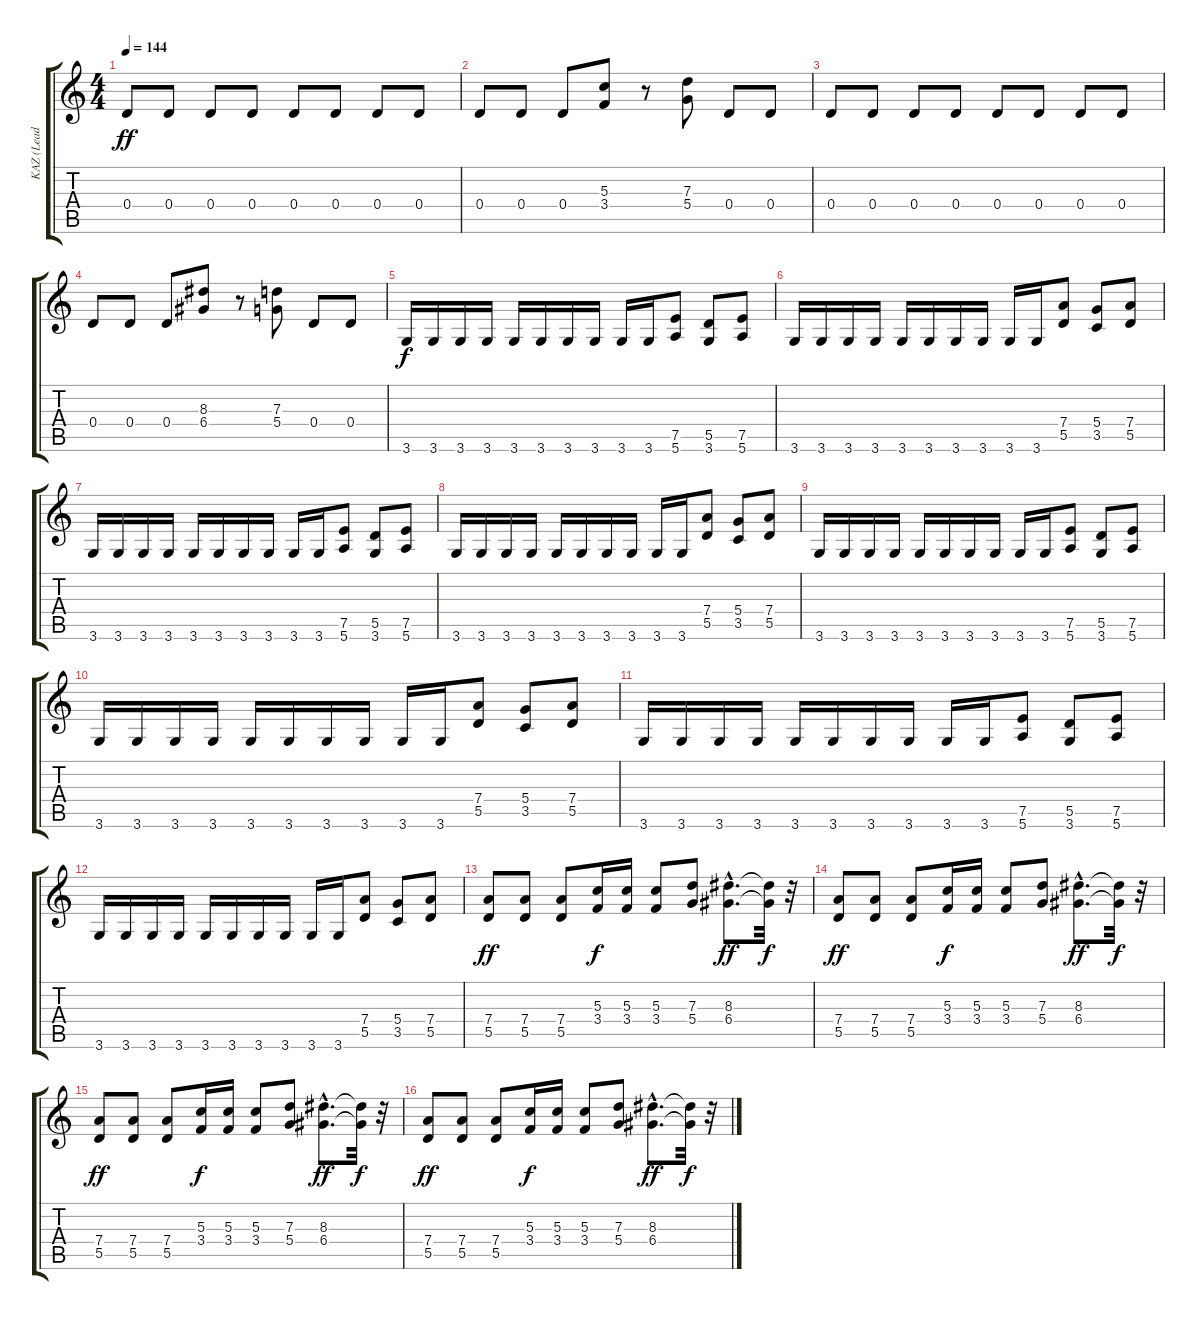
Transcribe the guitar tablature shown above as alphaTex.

\track ("KAZ (Lead Guitars)" "KAZ (Lead ") {instrument distortionguitar}
\staff {score tabs}
\tuning (E4 B3 G3 D3 A2 E2) {hide}
\ts (4 4)
\tempo 144
\clef g2
\ks c
0.4.8{dy ff} 0.4.8 0.4.8 0.4.8 0.4.8 0.4.8 0.4.8 0.4.8 |
0.4.8 0.4.8 0.4.8 (5.3 3.4).8 r.8 (7.3 5.4).8 0.4.8 0.4.8 |
0.4.8 0.4.8 0.4.8 0.4.8 0.4.8 0.4.8 0.4.8 0.4.8 |
0.4.8 0.4.8 0.4.8 (8.3 6.4).8 r.8 (7.3 5.4).8 0.4.8 0.4.8 |
3.6.16{dy f} 3.6.16 3.6.16 3.6.16 3.6.16 3.6.16 3.6.16 3.6.16 3.6.16 3.6.16 (7.5 5.6).8 (5.5 3.6).8 (7.5 5.6).8 |
3.6.16 3.6.16 3.6.16 3.6.16 3.6.16 3.6.16 3.6.16 3.6.16 3.6.16 3.6.16 (7.4 5.5).8 (5.4 3.5).8 (7.4 5.5).8 |
3.6.16 3.6.16 3.6.16 3.6.16 3.6.16 3.6.16 3.6.16 3.6.16 3.6.16 3.6.16 (7.5 5.6).8 (5.5 3.6).8 (7.5 5.6).8 |
3.6.16 3.6.16 3.6.16 3.6.16 3.6.16 3.6.16 3.6.16 3.6.16 3.6.16 3.6.16 (7.4 5.5).8 (5.4 3.5).8 (7.4 5.5).8 |
3.6.16 3.6.16 3.6.16 3.6.16 3.6.16 3.6.16 3.6.16 3.6.16 3.6.16 3.6.16 (7.5 5.6).8 (5.5 3.6).8 (7.5 5.6).8 |
3.6.16 3.6.16 3.6.16 3.6.16 3.6.16 3.6.16 3.6.16 3.6.16 3.6.16 3.6.16 (7.4 5.5).8 (5.4 3.5).8 (7.4 5.5).8 |
3.6.16 3.6.16 3.6.16 3.6.16 3.6.16 3.6.16 3.6.16 3.6.16 3.6.16 3.6.16 (7.5 5.6).8 (5.5 3.6).8 (7.5 5.6).8 |
3.6.16 3.6.16 3.6.16 3.6.16 3.6.16 3.6.16 3.6.16 3.6.16 3.6.16 3.6.16 (7.4 5.5).8 (5.4 3.5).8 (7.4 5.5).8 |
(7.4 5.5).8{dy ff} (7.4 5.5).8 (7.4 5.5).8 (5.3 3.4).16{dy f} (5.3 3.4).16 (5.3 3.4).8 (7.3 5.4).8 (8.3{hac} 6.4{hac}).8{d dy ff} (8.3{t} 6.4{t}).32{dy f} r.32 |
(7.4 5.5).8{dy ff} (7.4 5.5).8 (7.4 5.5).8 (5.3 3.4).16{dy f} (5.3 3.4).16 (5.3 3.4).8 (7.3 5.4).8 (8.3{hac} 6.4{hac}).8{d dy ff} (8.3{t} 6.4{t}).32{dy f} r.32 |
(7.4 5.5).8{dy ff} (7.4 5.5).8 (7.4 5.5).8 (5.3 3.4).16{dy f} (5.3 3.4).16 (5.3 3.4).8 (7.3 5.4).8 (8.3{hac} 6.4{hac}).8{d dy ff} (8.3{t} 6.4{t}).32{dy f} r.32 |
(7.4 5.5).8{dy ff} (7.4 5.5).8 (7.4 5.5).8 (5.3 3.4).16{dy f} (5.3 3.4).16 (5.3 3.4).8 (7.3 5.4).8 (8.3{hac} 6.4{hac}).8{d dy ff} (8.3{t} 6.4{t}).32{dy f} r.32
